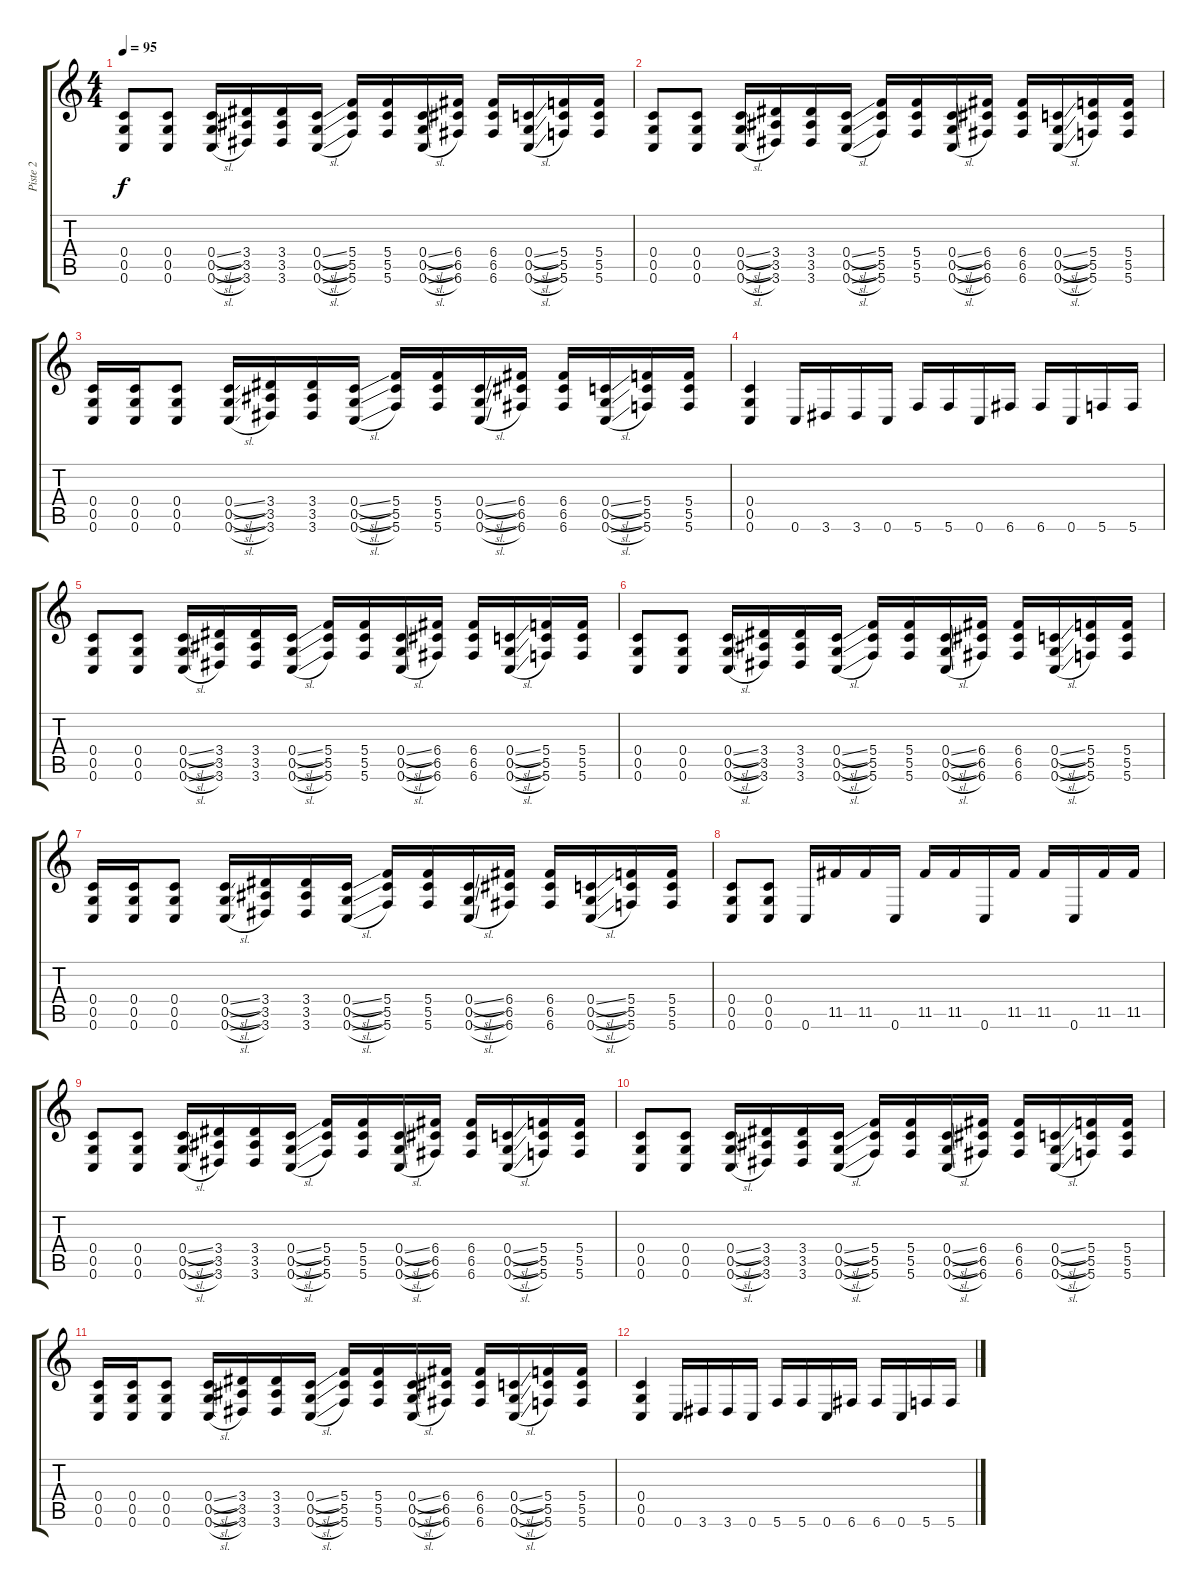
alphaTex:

\track ("Piste 2" "Piste 2") {instrument overdrivenguitar}
\staff {score tabs}
\tuning (E4 C4 G3 C3 G2 C2) {hide}
\ts (4 4)
\tempo 95
\clef g2
\ks c
(0.4 0.5 0.6).8{dy f} (0.4 0.5 0.6).8 (0.4{sl} 0.5{sl} 0.6{sl}).16 (3.4 3.5 3.6).16 (3.4 3.5 3.6).16 (0.4{sl} 0.5{sl} 0.6{sl}).16 (5.4 5.5 5.6).16 (5.4 5.5 5.6).16 (0.4{sl} 0.5{sl} 0.6{sl}).16 (6.4 6.5 6.6).16 (6.4 6.5 6.6).16 (0.4{sl} 0.5{sl} 0.6{sl}).16 (5.4 5.5 5.6).16 (5.4 5.5 5.6).16 |
(0.4 0.5 0.6).8 (0.4 0.5 0.6).8 (0.4{sl} 0.5{sl} 0.6{sl}).16 (3.4 3.5 3.6).16 (3.4 3.5 3.6).16 (0.4{sl} 0.5{sl} 0.6{sl}).16 (5.4 5.5 5.6).16 (5.4 5.5 5.6).16 (0.4{sl} 0.5{sl} 0.6{sl}).16 (6.4 6.5 6.6).16 (6.4 6.5 6.6).16 (0.4{sl} 0.5{sl} 0.6{sl}).16 (5.4 5.5 5.6).16 (5.4 5.5 5.6).16 |
(0.4 0.5 0.6).16 (0.4 0.5 0.6).16 (0.4 0.5 0.6).8 (0.4{sl} 0.5{sl} 0.6{sl}).16 (3.4 3.5 3.6).16 (3.4 3.5 3.6).16 (0.4{sl} 0.5{sl} 0.6{sl}).16 (5.4 5.5 5.6).16 (5.4 5.5 5.6).16 (0.4{sl} 0.5{sl} 0.6{sl}).16 (6.4 6.5 6.6).16 (6.4 6.5 6.6).16 (0.4{sl} 0.5{sl} 0.6{sl}).16 (5.4 5.5 5.6).16 (5.4 5.5 5.6).16 |
(0.4 0.5 0.6).4 0.6.16 3.6.16 3.6.16 0.6.16 5.6.16 5.6.16 0.6.16 6.6.16 6.6.16 0.6.16 5.6.16 5.6.16 |
(0.4 0.5 0.6).8 (0.4 0.5 0.6).8 (0.4{sl} 0.5{sl} 0.6{sl}).16 (3.4 3.5 3.6).16 (3.4 3.5 3.6).16 (0.4{sl} 0.5{sl} 0.6{sl}).16 (5.4 5.5 5.6).16 (5.4 5.5 5.6).16 (0.4{sl} 0.5{sl} 0.6{sl}).16 (6.4 6.5 6.6).16 (6.4 6.5 6.6).16 (0.4{sl} 0.5{sl} 0.6{sl}).16 (5.4 5.5 5.6).16 (5.4 5.5 5.6).16 |
(0.4 0.5 0.6).8 (0.4 0.5 0.6).8 (0.4{sl} 0.5{sl} 0.6{sl}).16 (3.4 3.5 3.6).16 (3.4 3.5 3.6).16 (0.4{sl} 0.5{sl} 0.6{sl}).16 (5.4 5.5 5.6).16 (5.4 5.5 5.6).16 (0.4{sl} 0.5{sl} 0.6{sl}).16 (6.4 6.5 6.6).16 (6.4 6.5 6.6).16 (0.4{sl} 0.5{sl} 0.6{sl}).16 (5.4 5.5 5.6).16 (5.4 5.5 5.6).16 |
(0.4 0.5 0.6).16 (0.4 0.5 0.6).16 (0.4 0.5 0.6).8 (0.4{sl} 0.5{sl} 0.6{sl}).16 (3.4 3.5 3.6).16 (3.4 3.5 3.6).16 (0.4{sl} 0.5{sl} 0.6{sl}).16 (5.4 5.5 5.6).16 (5.4 5.5 5.6).16 (0.4{sl} 0.5{sl} 0.6{sl}).16 (6.4 6.5 6.6).16 (6.4 6.5 6.6).16 (0.4{sl} 0.5{sl} 0.6{sl}).16 (5.4 5.5 5.6).16 (5.4 5.5 5.6).16 |
(0.4 0.5 0.6).8 (0.4 0.5 0.6).8 0.6.16 11.5.16 11.5.16 0.6.16 11.5.16 11.5.16 0.6.16 11.5.16 11.5.16 0.6.16 11.5.16 11.5.16 |
(0.4 0.5 0.6).8 (0.4 0.5 0.6).8 (0.4{sl} 0.5{sl} 0.6{sl}).16 (3.4 3.5 3.6).16 (3.4 3.5 3.6).16 (0.4{sl} 0.5{sl} 0.6{sl}).16 (5.4 5.5 5.6).16 (5.4 5.5 5.6).16 (0.4{sl} 0.5{sl} 0.6{sl}).16 (6.4 6.5 6.6).16 (6.4 6.5 6.6).16 (0.4{sl} 0.5{sl} 0.6{sl}).16 (5.4 5.5 5.6).16 (5.4 5.5 5.6).16 |
(0.4 0.5 0.6).8 (0.4 0.5 0.6).8 (0.4{sl} 0.5{sl} 0.6{sl}).16 (3.4 3.5 3.6).16 (3.4 3.5 3.6).16 (0.4{sl} 0.5{sl} 0.6{sl}).16 (5.4 5.5 5.6).16 (5.4 5.5 5.6).16 (0.4{sl} 0.5{sl} 0.6{sl}).16 (6.4 6.5 6.6).16 (6.4 6.5 6.6).16 (0.4{sl} 0.5{sl} 0.6{sl}).16 (5.4 5.5 5.6).16 (5.4 5.5 5.6).16 |
(0.4 0.5 0.6).16 (0.4 0.5 0.6).16 (0.4 0.5 0.6).8 (0.4{sl} 0.5{sl} 0.6{sl}).16 (3.4 3.5 3.6).16 (3.4 3.5 3.6).16 (0.4{sl} 0.5{sl} 0.6{sl}).16 (5.4 5.5 5.6).16 (5.4 5.5 5.6).16 (0.4{sl} 0.5{sl} 0.6{sl}).16 (6.4 6.5 6.6).16 (6.4 6.5 6.6).16 (0.4{sl} 0.5{sl} 0.6{sl}).16 (5.4 5.5 5.6).16 (5.4 5.5 5.6).16 |
(0.4 0.5 0.6).4 0.6.16 3.6.16 3.6.16 0.6.16 5.6.16 5.6.16 0.6.16 6.6.16 6.6.16 0.6.16 5.6.16 5.6.16
